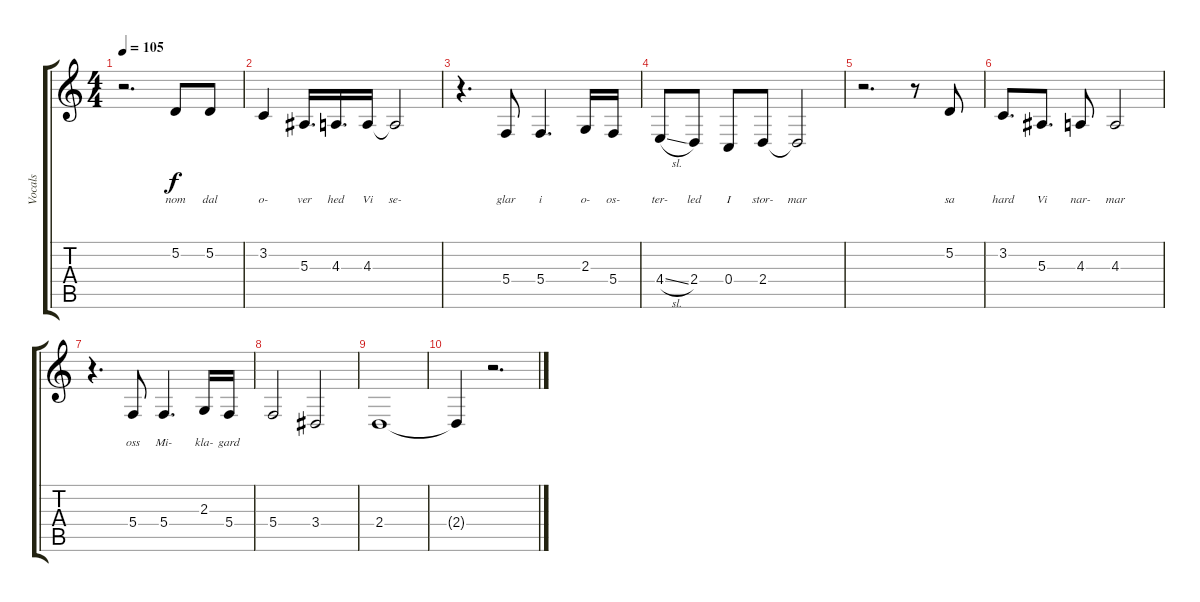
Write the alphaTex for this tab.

\track ("Vocals" "Vocals") {instrument flute}
\staff {score tabs}
\tuning (D4 A3 F3 C3 G2 D2) {hide}
\ts (4 4)
\tempo 105
\clef g2
\ks c
r.2{d dy f} 5.2.8{lyrics (0 "nom") lyrics (1 "") lyrics (2 "") lyrics (3 "") lyrics (4 "")} 5.2.8{lyrics (0 "dal") lyrics (1 "") lyrics (2 "") lyrics (3 "") lyrics (4 "")} |
3.2.4{lyrics (0 "o-") lyrics (1 "") lyrics (2 "") lyrics (3 "") lyrics (4 "")} 5.3.16{d lyrics (0 "ver") lyrics (1 "") lyrics (2 "") lyrics (3 "") lyrics (4 "")} 4.3.16{d lyrics (0 "hed") lyrics (1 "") lyrics (2 "") lyrics (3 "") lyrics (4 "")} 4.3.16{lyrics (0 "Vi") lyrics (1 "") lyrics (2 "") lyrics (3 "") lyrics (4 "")} 4.3{t}.2{lyrics (0 "se-") lyrics (1 "") lyrics (2 "") lyrics (3 "") lyrics (4 "")} |
r.4{d} 5.4.8{lyrics (0 "glar") lyrics (1 "") lyrics (2 "") lyrics (3 "") lyrics (4 "")} 5.4.4{d lyrics (0 "i") lyrics (1 "") lyrics (2 "") lyrics (3 "") lyrics (4 "")} 2.3.16{lyrics (0 "o-") lyrics (1 "") lyrics (2 "") lyrics (3 "") lyrics (4 "")} 5.4.16{lyrics (0 "os-") lyrics (1 "") lyrics (2 "") lyrics (3 "") lyrics (4 "")} |
4.4{sl}.8{lyrics (0 "ter-") lyrics (1 "") lyrics (2 "") lyrics (3 "") lyrics (4 "")} 2.4.8{lyrics (0 "led") lyrics (1 "") lyrics (2 "") lyrics (3 "") lyrics (4 "")} 0.4.8{lyrics (0 "I") lyrics (1 "") lyrics (2 "") lyrics (3 "") lyrics (4 "")} 2.4.8{lyrics (0 "stor-") lyrics (1 "") lyrics (2 "") lyrics (3 "") lyrics (4 "")} 2.4{t}.2{lyrics (0 "mar") lyrics (1 "") lyrics (2 "") lyrics (3 "") lyrics (4 "")} |
r.2{d} r.8 5.2.8{lyrics (0 "sa") lyrics (1 "") lyrics (2 "") lyrics (3 "") lyrics (4 "")} |
3.2.8{d lyrics (0 "hard") lyrics (1 "") lyrics (2 "") lyrics (3 "") lyrics (4 "")} 5.3.8{d lyrics (0 "Vi") lyrics (1 "") lyrics (2 "") lyrics (3 "") lyrics (4 "")} 4.3.8{lyrics (0 "nar-") lyrics (1 "") lyrics (2 "") lyrics (3 "") lyrics (4 "")} 4.3.2{lyrics (0 "mar") lyrics (1 "") lyrics (2 "") lyrics (3 "") lyrics (4 "")} |
r.4{d} 5.4.8{lyrics (0 "oss") lyrics (1 "") lyrics (2 "") lyrics (3 "") lyrics (4 "")} 5.4.4{d lyrics (0 "Mi-") lyrics (1 "") lyrics (2 "") lyrics (3 "") lyrics (4 "")} 2.3.16{lyrics (0 "kla-") lyrics (1 "") lyrics (2 "") lyrics (3 "") lyrics (4 "")} 5.4.16{lyrics (0 "gard") lyrics (1 "") lyrics (2 "") lyrics (3 "") lyrics (4 "")} |
5.4.2 3.4.2 |
2.4.1 |
2.4{t}.4 r.2{d}
